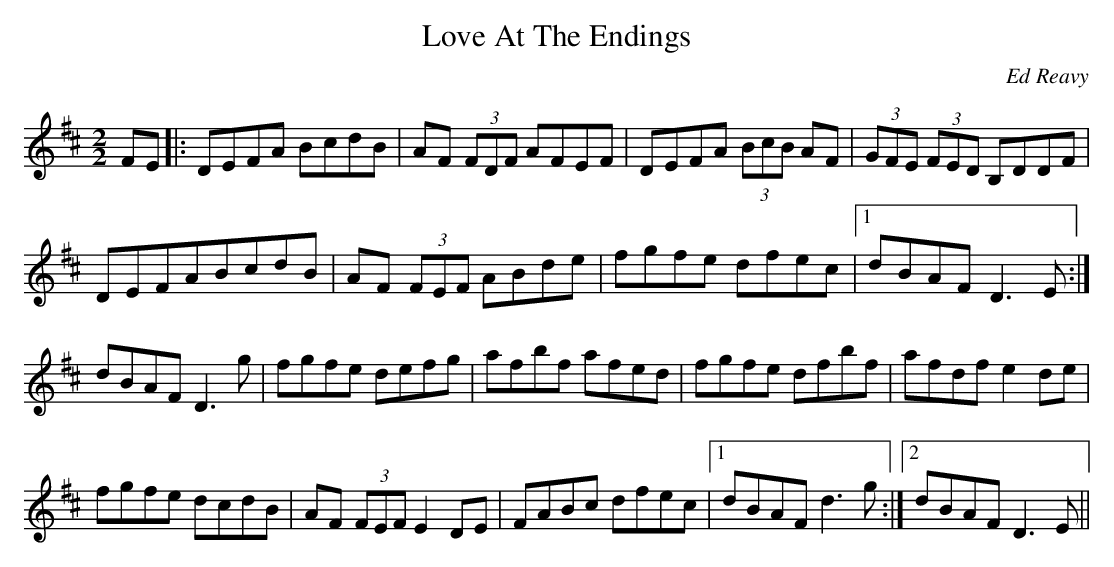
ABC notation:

X:1
T:Love At The Endings
M:2/2
L:1/8
C:Ed Reavy
K:D
FE|:DEFA BcdB|AF (3FDF AFEF|DEFA (3BcB AF|(3GFE (3FED B,DDF|
DEFABcdB|AF (3FEF ABde|fgfe dfec|1 dBAF D3 E:|
2 dBAF D3 g|fgfe defg|afbf afed|fgfe dfbf|afdf e2 de|
fgfe dcdB|AF (3FEF E2 DE|FABc dfec|1 dBAF d3 g:|2 dBAF D3 E||
